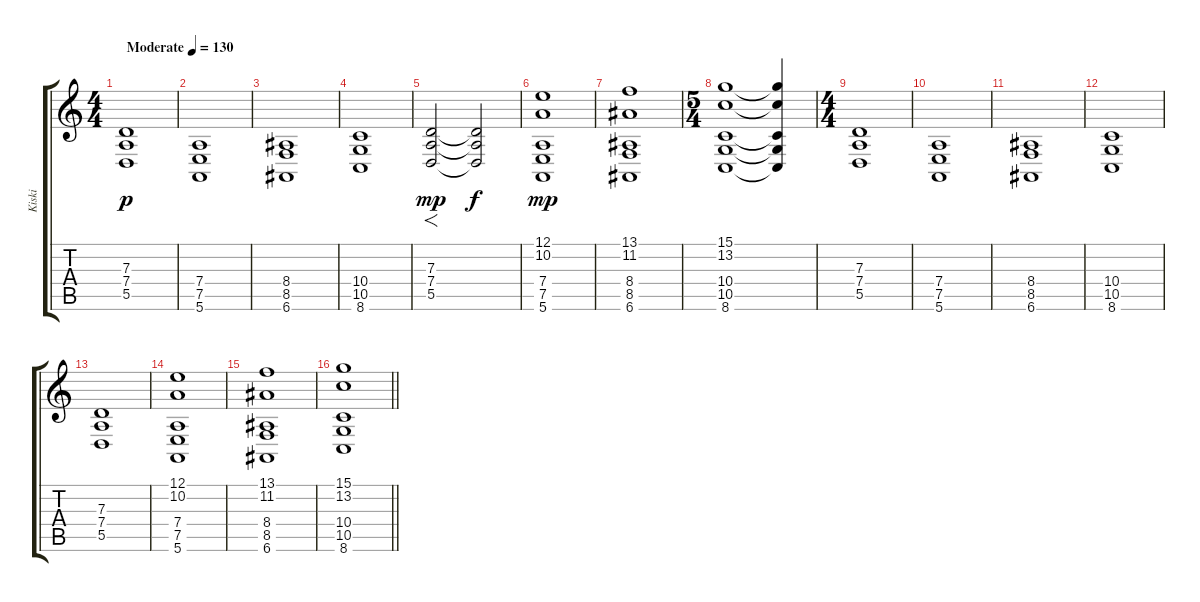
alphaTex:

\track ("Kiski" "Kiski") {instrument stringensemble1}
\staff {score tabs}
\tuning (E4 B3 G3 D3 A2 E2) {hide}
\ts (4 4)
\tempo (130 "Moderate")
\clef g2
\ks c
(7.3 7.4 5.5).1{dy p instrument stringensemble1} |
(7.4 7.5 5.6).1 |
(8.4 8.5 6.6).1 |
(10.4 10.5 8.6).1 |
(7.3 7.4 5.5).2{f dy mp} (7.3{t} 7.4{t} 5.5{t}).2{dy f} |
(12.1 10.2 7.4 7.5 5.6).1{dy mp} |
(13.1 11.2 8.4 8.5 6.6).1 |
\ts (5 4)
(15.1 13.2 10.4 10.5 8.6).1 (15.1{t} 13.2{t} 10.4{t} 10.5{t} 8.6{t}).4 |
\ts (4 4)
(7.3 7.4 5.5).1{instrument choiraahs} |
(7.4 7.5 5.6).1 |
(8.4 8.5 6.6).1 |
(10.4 10.5 8.6).1 |
(7.3 7.4 5.5).1 |
(12.1 10.2 7.4 7.5 5.6).1 |
(13.1 11.2 8.4 8.5 6.6).1 |
\barLineRight lightlight
(15.1 13.2 10.4 10.5 8.6).1
